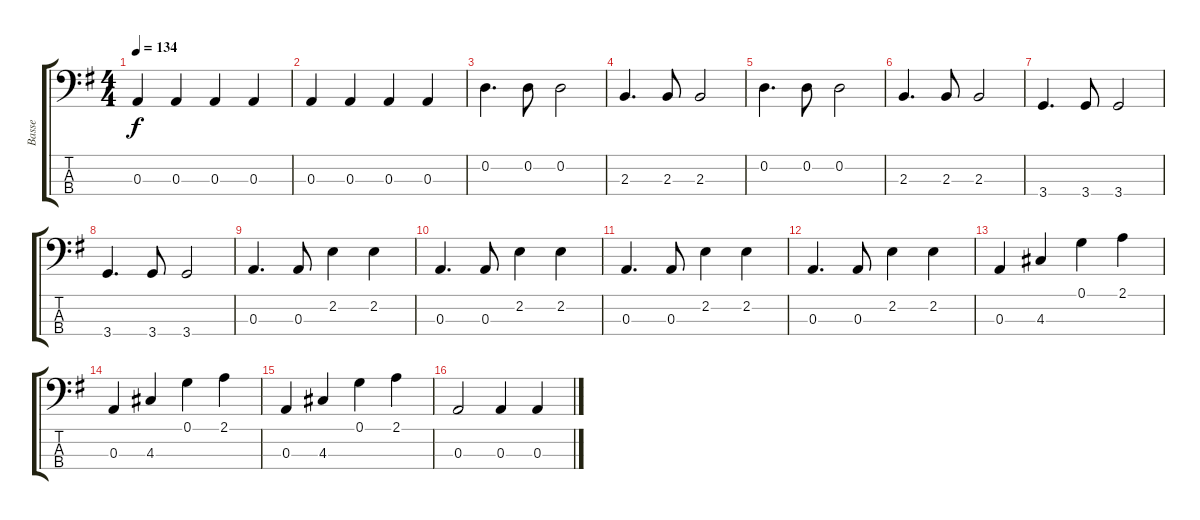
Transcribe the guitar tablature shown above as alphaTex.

\track ("Basse" "Basse") {instrument electricbassfinger}
\staff {score tabs}
\tuning (G2 D2 A1 E1) {hide}
\ts (4 4)
\tempo 134
\clef f4
\ks g
0.3.4{dy f} 0.3.4 0.3.4 0.3.4 |
0.3.4 0.3.4 0.3.4 0.3.4 |
0.2.4{d} 0.2.8 0.2.2 |
2.3.4{d} 2.3.8 2.3.2 |
0.2.4{d} 0.2.8 0.2.2 |
2.3.4{d} 2.3.8 2.3.2 |
3.4.4{d} 3.4.8 3.4.2 |
3.4.4{d} 3.4.8 3.4.2 |
0.3.4{d} 0.3.8 2.2.4 2.2.4 |
0.3.4{d} 0.3.8 2.2.4 2.2.4 |
0.3.4{d} 0.3.8 2.2.4 2.2.4 |
0.3.4{d} 0.3.8 2.2.4 2.2.4 |
0.3.4 4.3.4 0.1.4 2.1.4 |
0.3.4 4.3.4 0.1.4 2.1.4 |
0.3.4 4.3.4 0.1.4 2.1.4 |
0.3.2 0.3.4 0.3.4
